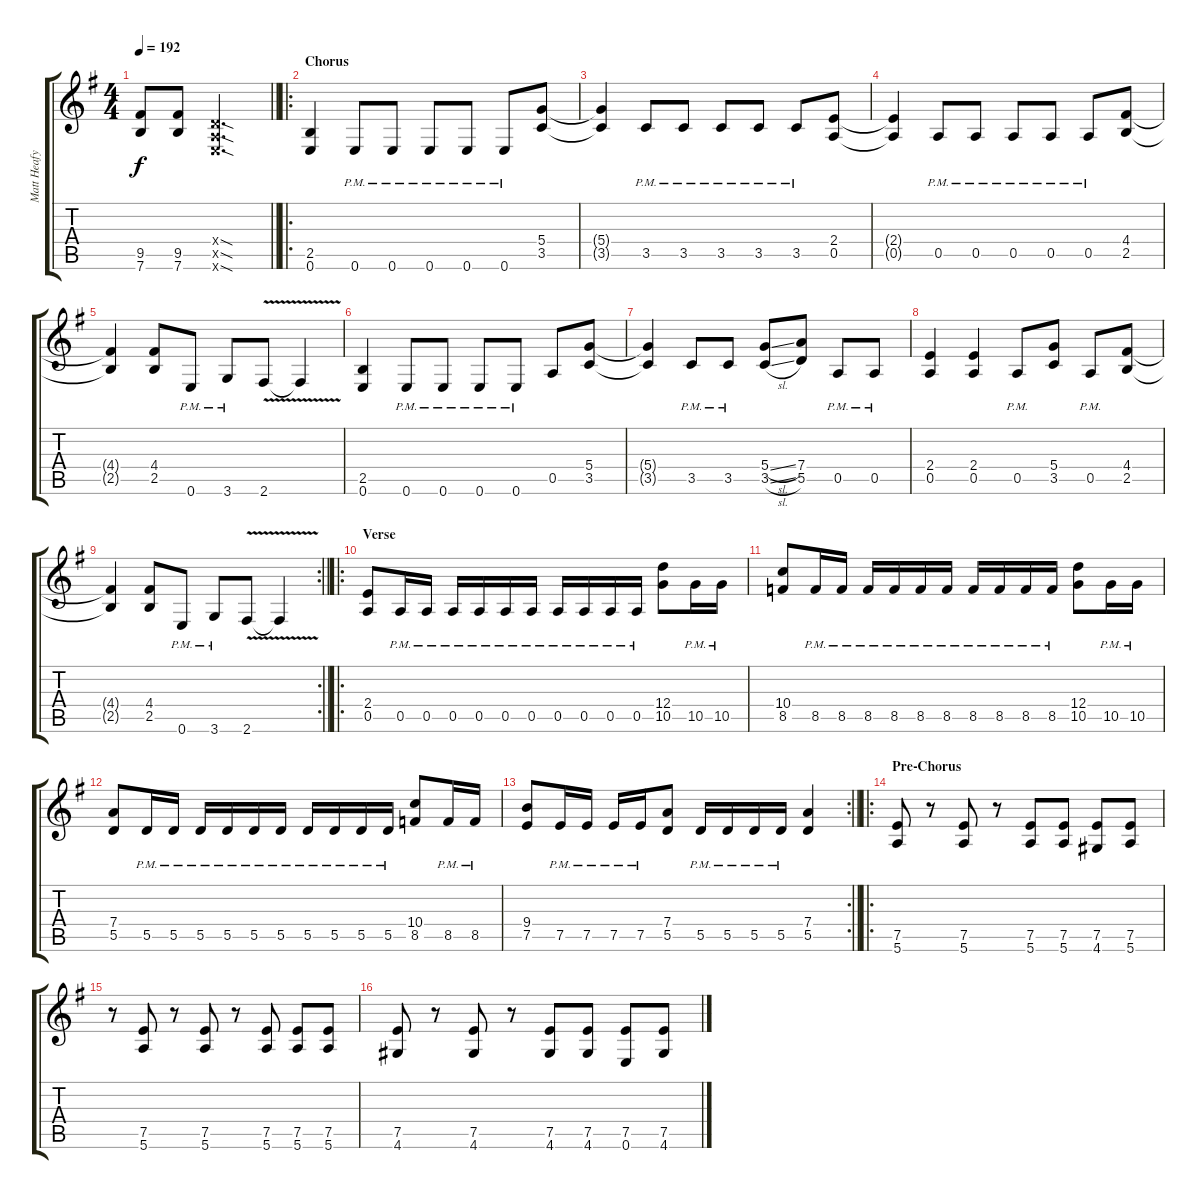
\track ("Matt Heafy (rhythm)" "Matt Heafy") {instrument distortionguitar}
\staff {score tabs}
\tuning (E4 B3 G3 D3 A2 E2) {hide}
\ts (4 4)
\tempo 192
\clef g2
\barLineRight lightlight
\ks eminor
(9.5 7.6).8{dy f} (9.5 7.6).8 (0.4{sod x} 0.5{sod x} 0.6{sod x}).2{d} |
\ro
\section ("" "Chorus")
(2.5 0.6).4 0.6{pm}.8 0.6{pm}.8 0.6{pm}.8 0.6{pm}.8 0.6{pm}.8 (5.4 3.5).8 |
(5.4{t} 3.5{t}).4 3.5{pm}.8 3.5{pm}.8 3.5{pm}.8 3.5{pm}.8 3.5{pm}.8 (2.4 0.5).8 |
(2.4{t} 0.5{t}).4 0.5{pm}.8 0.5{pm}.8 0.5{pm}.8 0.5{pm}.8 0.5{pm}.8 (4.4 2.5).8 |
(4.4{t} 2.5{t}).4 (4.4 2.5).8 0.6{pm}.8 3.6{pm}.8 2.6{v}.8 2.6{t}.4 |
(2.5 0.6).4 0.6{pm}.8 0.6{pm}.8 0.6{pm}.8 0.6{pm}.8 0.5.8 (5.4 3.5).8 |
(5.4{t} 3.5{t}).4 3.5{pm}.8 3.5{pm}.8 (5.4{sl} 3.5{sl}).8 (7.4 5.5).8 0.5{pm}.8 0.5{pm}.8 |
(2.4 0.5).4 (2.4 0.5).4 0.5{pm}.8 (5.4 3.5).8 0.5{pm}.8 (4.4 2.5).8 |
\rc 2
\barLineRight lightlight
(4.4{t} 2.5{t}).4 (4.4 2.5).8 0.6{pm}.8 3.6{pm}.8 2.6{v}.8 2.6{t}.4 |
\ro
\section ("" "Verse")
(2.4 0.5).8 0.5{pm}.16 0.5{pm}.16 0.5{pm}.16 0.5{pm}.16 0.5{pm}.16 0.5{pm}.16 0.5{pm}.16 0.5{pm}.16 0.5{pm}.16 0.5{pm}.16 (12.4 10.5).8 10.5{pm}.16 10.5{pm}.16 |
(10.4 8.5).8 8.5{pm}.16 8.5{pm}.16 8.5{pm}.16 8.5{pm}.16 8.5{pm}.16 8.5{pm}.16 8.5{pm}.16 8.5{pm}.16 8.5{pm}.16 8.5{pm}.16 (12.4 10.5).8 10.5{pm}.16 10.5{pm}.16 |
(7.4 5.5).8 5.5{pm}.16 5.5{pm}.16 5.5{pm}.16 5.5{pm}.16 5.5{pm}.16 5.5{pm}.16 5.5{pm}.16 5.5{pm}.16 5.5{pm}.16 5.5{pm}.16 (10.4 8.5).8 8.5{pm}.16 8.5{pm}.16 |
\rc 2
\barLineRight lightlight
(9.4 7.5).8 7.5{pm}.16 7.5{pm}.16 7.5{pm}.16 7.5{pm}.16 (7.4 5.5).8 5.5{pm}.16 5.5{pm}.16 5.5{pm}.16 5.5{pm}.16 (7.4 5.5).4 |
\ro
\section ("" "Pre-Chorus")
(7.5 5.6).8 r.8 (7.5 5.6).8 r.8 (7.5 5.6).8 (7.5 5.6).8 (7.5 4.6).8 (7.5 5.6).8 |
r.8 (7.5 5.6).8 r.8 (7.5 5.6).8 r.8 (7.5 5.6).8 (7.5 5.6).8 (7.5 5.6).8 |
(7.5 4.6).8 r.8 (7.5 4.6).8 r.8 (7.5 4.6).8 (7.5 4.6).8 (7.5 0.6).8 (7.5 4.6).8
